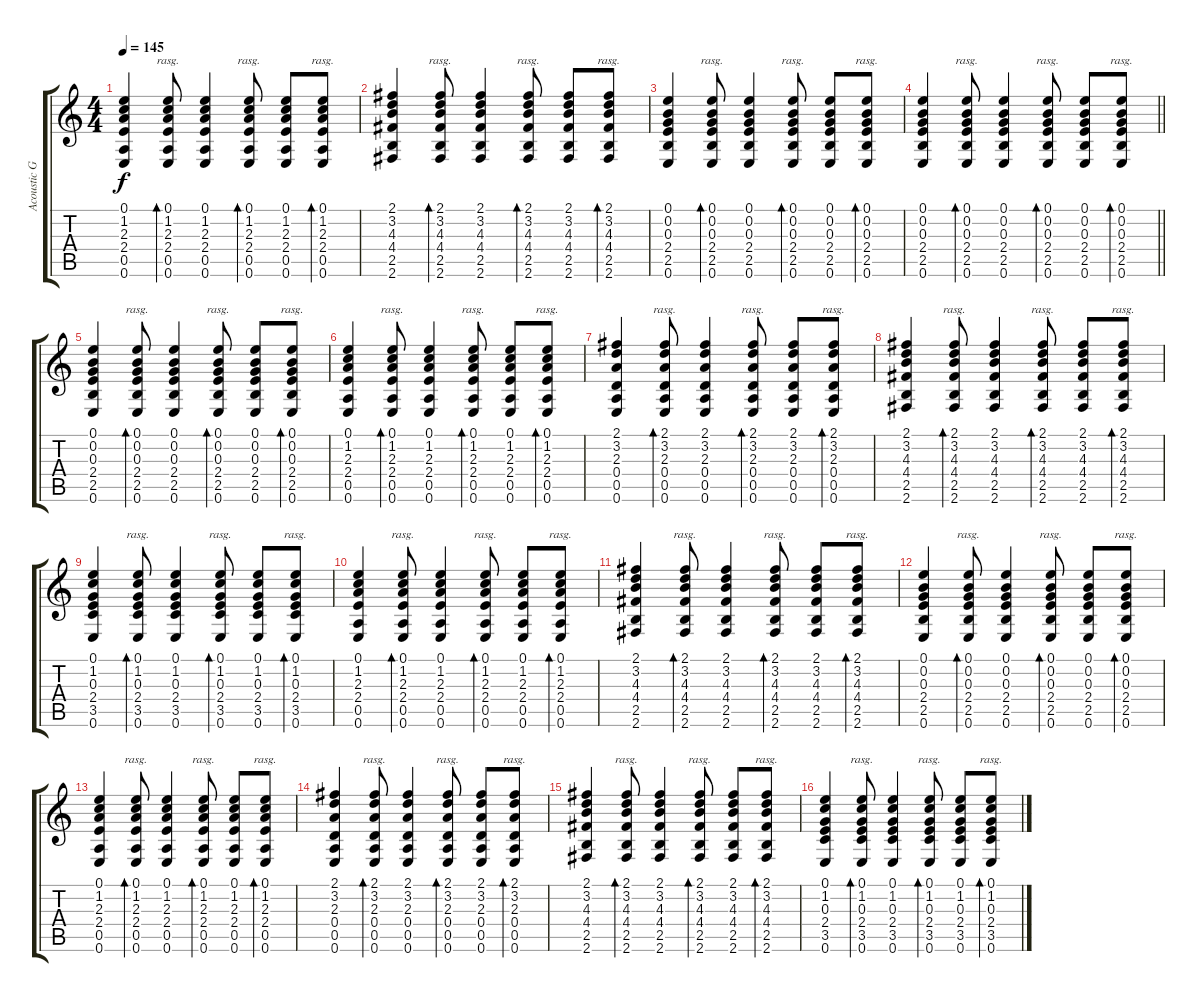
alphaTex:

\track ("Acoustic Guitar (Steel)" "Acoustic G") {instrument acousticguitarsteel}
\staff {score tabs}
\tuning (E4 B3 G3 D3 A2 E2) {hide}
\ts (4 4)
\tempo 145
\clef g2
\ks c
(0.1 1.2 2.3 2.4 0.5 0.6).4{dy f} (0.1 1.2 2.3 2.4 0.5 0.6).8{bd 30 rasg ii} (0.1 1.2 2.3 2.4 0.5 0.6).4 (0.1 1.2 2.3 2.4 0.5 0.6).8{bd 30 rasg ii} (0.1 1.2 2.3 2.4 0.5 0.6).8 (0.1 1.2 2.3 2.4 0.5 0.6).8{bd 30 rasg ii} |
(2.1 3.2 4.3 4.4 2.5 2.6).4 (2.1 3.2 4.3 4.4 2.5 2.6).8{bd 30 rasg ii} (2.1 3.2 4.3 4.4 2.5 2.6).4 (2.1 3.2 4.3 4.4 2.5 2.6).8{bd 30 rasg ii} (2.1 3.2 4.3 4.4 2.5 2.6).8 (2.1 3.2 4.3 4.4 2.5 2.6).8{bd 30 rasg ii} |
(0.1 0.2 0.3 2.4 2.5 0.6).4 (0.1 0.2 0.3 2.4 2.5 0.6).8{bd 30 rasg ii} (0.1 0.2 0.3 2.4 2.5 0.6).4 (0.1 0.2 0.3 2.4 2.5 0.6).8{bd 30 rasg ii} (0.1 0.2 0.3 2.4 2.5 0.6).8 (0.1 0.2 0.3 2.4 2.5 0.6).8{bd 30 rasg ii} |
\barLineRight lightlight
(0.1 0.2 0.3 2.4 2.5 0.6).4 (0.1 0.2 0.3 2.4 2.5 0.6).8{bd 30 rasg ii} (0.1 0.2 0.3 2.4 2.5 0.6).4 (0.1 0.2 0.3 2.4 2.5 0.6).8{bd 30 rasg ii} (0.1 0.2 0.3 2.4 2.5 0.6).8 (0.1 0.2 0.3 2.4 2.5 0.6).8{bd 30 rasg ii} |
(0.1 0.2 0.3 2.4 2.5 0.6).4 (0.1 0.2 0.3 2.4 2.5 0.6).8{bd 30 rasg ii} (0.1 0.2 0.3 2.4 2.5 0.6).4 (0.1 0.2 0.3 2.4 2.5 0.6).8{bd 30 rasg ii} (0.1 0.2 0.3 2.4 2.5 0.6).8 (0.1 0.2 0.3 2.4 2.5 0.6).8{bd 30 rasg ii} |
(0.1 1.2 2.3 2.4 0.5 0.6).4 (0.1 1.2 2.3 2.4 0.5 0.6).8{bd 30 rasg ii} (0.1 1.2 2.3 2.4 0.5 0.6).4 (0.1 1.2 2.3 2.4 0.5 0.6).8{bd 30 rasg ii} (0.1 1.2 2.3 2.4 0.5 0.6).8 (0.1 1.2 2.3 2.4 0.5 0.6).8{bd 30 rasg ii} |
(2.1 3.2 2.3 0.4 0.5 0.6).4 (2.1 3.2 2.3 0.4 0.5 0.6).8{bd 30 rasg ii} (2.1 3.2 2.3 0.4 0.5 0.6).4 (2.1 3.2 2.3 0.4 0.5 0.6).8{bd 30 rasg ii} (2.1 3.2 2.3 0.4 0.5 0.6).8 (2.1 3.2 2.3 0.4 0.5 0.6).8{bd 30 rasg ii} |
(2.1 3.2 4.3 4.4 2.5 2.6).4 (2.1 3.2 4.3 4.4 2.5 2.6).8{bd 30 rasg ii} (2.1 3.2 4.3 4.4 2.5 2.6).4 (2.1 3.2 4.3 4.4 2.5 2.6).8{bd 30 rasg ii} (2.1 3.2 4.3 4.4 2.5 2.6).8 (2.1 3.2 4.3 4.4 2.5 2.6).8{bd 30 rasg ii} |
(0.1 1.2 0.3 2.4 3.5 0.6).4 (0.1 1.2 0.3 2.4 3.5 0.6).8{bd 30 rasg ii} (0.1 1.2 0.3 2.4 3.5 0.6).4 (0.1 1.2 0.3 2.4 3.5 0.6).8{bd 30 rasg ii} (0.1 1.2 0.3 2.4 3.5 0.6).8 (0.1 1.2 0.3 2.4 3.5 0.6).8{bd 30 rasg ii} |
(0.1 1.2 2.3 2.4 0.5 0.6).4 (0.1 1.2 2.3 2.4 0.5 0.6).8{bd 30 rasg ii} (0.1 1.2 2.3 2.4 0.5 0.6).4 (0.1 1.2 2.3 2.4 0.5 0.6).8{bd 30 rasg ii} (0.1 1.2 2.3 2.4 0.5 0.6).8 (0.1 1.2 2.3 2.4 0.5 0.6).8{bd 30 rasg ii} |
(2.1 3.2 4.3 4.4 2.5 2.6).4 (2.1 3.2 4.3 4.4 2.5 2.6).8{bd 30 rasg ii} (2.1 3.2 4.3 4.4 2.5 2.6).4 (2.1 3.2 4.3 4.4 2.5 2.6).8{bd 30 rasg ii} (2.1 3.2 4.3 4.4 2.5 2.6).8 (2.1 3.2 4.3 4.4 2.5 2.6).8{bd 30 rasg ii} |
(0.1 0.2 0.3 2.4 2.5 0.6).4 (0.1 0.2 0.3 2.4 2.5 0.6).8{bd 30 rasg ii} (0.1 0.2 0.3 2.4 2.5 0.6).4 (0.1 0.2 0.3 2.4 2.5 0.6).8{bd 30 rasg ii} (0.1 0.2 0.3 2.4 2.5 0.6).8 (0.1 0.2 0.3 2.4 2.5 0.6).8{bd 30 rasg ii} |
(0.1 1.2 2.3 2.4 0.5 0.6).4 (0.1 1.2 2.3 2.4 0.5 0.6).8{bd 30 rasg ii} (0.1 1.2 2.3 2.4 0.5 0.6).4 (0.1 1.2 2.3 2.4 0.5 0.6).8{bd 30 rasg ii} (0.1 1.2 2.3 2.4 0.5 0.6).8 (0.1 1.2 2.3 2.4 0.5 0.6).8{bd 30 rasg ii} |
(2.1 3.2 2.3 0.4 0.5 0.6).4 (2.1 3.2 2.3 0.4 0.5 0.6).8{bd 30 rasg ii} (2.1 3.2 2.3 0.4 0.5 0.6).4 (2.1 3.2 2.3 0.4 0.5 0.6).8{bd 30 rasg ii} (2.1 3.2 2.3 0.4 0.5 0.6).8 (2.1 3.2 2.3 0.4 0.5 0.6).8{bd 30 rasg ii} |
(2.1 3.2 4.3 4.4 2.5 2.6).4 (2.1 3.2 4.3 4.4 2.5 2.6).8{bd 30 rasg ii} (2.1 3.2 4.3 4.4 2.5 2.6).4 (2.1 3.2 4.3 4.4 2.5 2.6).8{bd 30 rasg ii} (2.1 3.2 4.3 4.4 2.5 2.6).8 (2.1 3.2 4.3 4.4 2.5 2.6).8{bd 30 rasg ii} |
(0.1 1.2 0.3 2.4 3.5 0.6).4 (0.1 1.2 0.3 2.4 3.5 0.6).8{bd 30 rasg ii} (0.1 1.2 0.3 2.4 3.5 0.6).4 (0.1 1.2 0.3 2.4 3.5 0.6).8{bd 30 rasg ii} (0.1 1.2 0.3 2.4 3.5 0.6).8 (0.1 1.2 0.3 2.4 3.5 0.6).8{bd 30 rasg ii}
